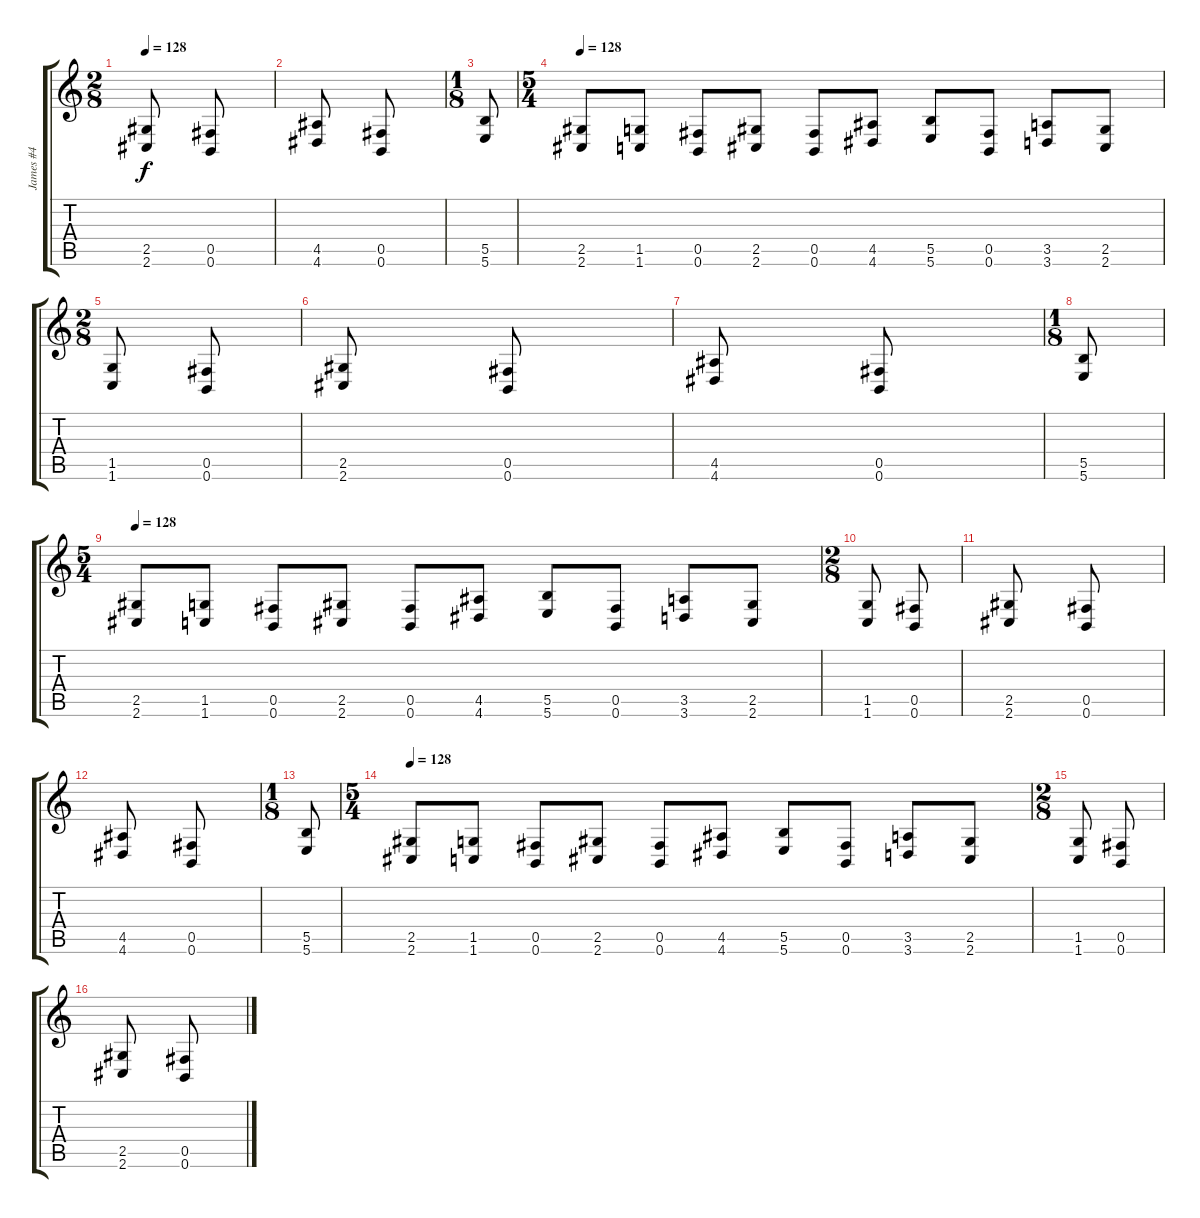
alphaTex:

\track ("James #4" "James #4") {instrument distortionguitar}
\staff {score tabs}
\tuning (Db4 Ab3 E3 B2 Gb2 B1) {hide}
\ts (2 8)
\tempo 128
\clef g2
\ks c
(2.5 2.6).8{dy f} (0.5 0.6).8 |
(4.5 4.6).8 (0.5 0.6).8 |
\ts (1 8)
(5.5 5.6).8 |
\ts (5 4)
\tempo 128
(2.5 2.6).8 (1.5 1.6).8 (0.5 0.6).8 (2.5 2.6).8 (0.5 0.6).8 (4.5 4.6).8 (5.5 5.6).8 (0.5 0.6).8 (3.5 3.6).8 (2.5 2.6).8 |
\ts (2 8)
(1.5 1.6).8 (0.5 0.6).8 |
(2.5 2.6).8 (0.5 0.6).8 |
(4.5 4.6).8 (0.5 0.6).8 |
\ts (1 8)
(5.5 5.6).8 |
\ts (5 4)
\tempo 128
(2.5 2.6).8 (1.5 1.6).8 (0.5 0.6).8 (2.5 2.6).8 (0.5 0.6).8 (4.5 4.6).8 (5.5 5.6).8 (0.5 0.6).8 (3.5 3.6).8 (2.5 2.6).8 |
\ts (2 8)
(1.5 1.6).8 (0.5 0.6).8 |
(2.5 2.6).8 (0.5 0.6).8 |
(4.5 4.6).8 (0.5 0.6).8 |
\ts (1 8)
(5.5 5.6).8 |
\ts (5 4)
\tempo 128
(2.5 2.6).8 (1.5 1.6).8 (0.5 0.6).8 (2.5 2.6).8 (0.5 0.6).8 (4.5 4.6).8 (5.5 5.6).8 (0.5 0.6).8 (3.5 3.6).8 (2.5 2.6).8 |
\ts (2 8)
(1.5 1.6).8 (0.5 0.6).8 |
(2.5 2.6).8 (0.5 0.6).8
